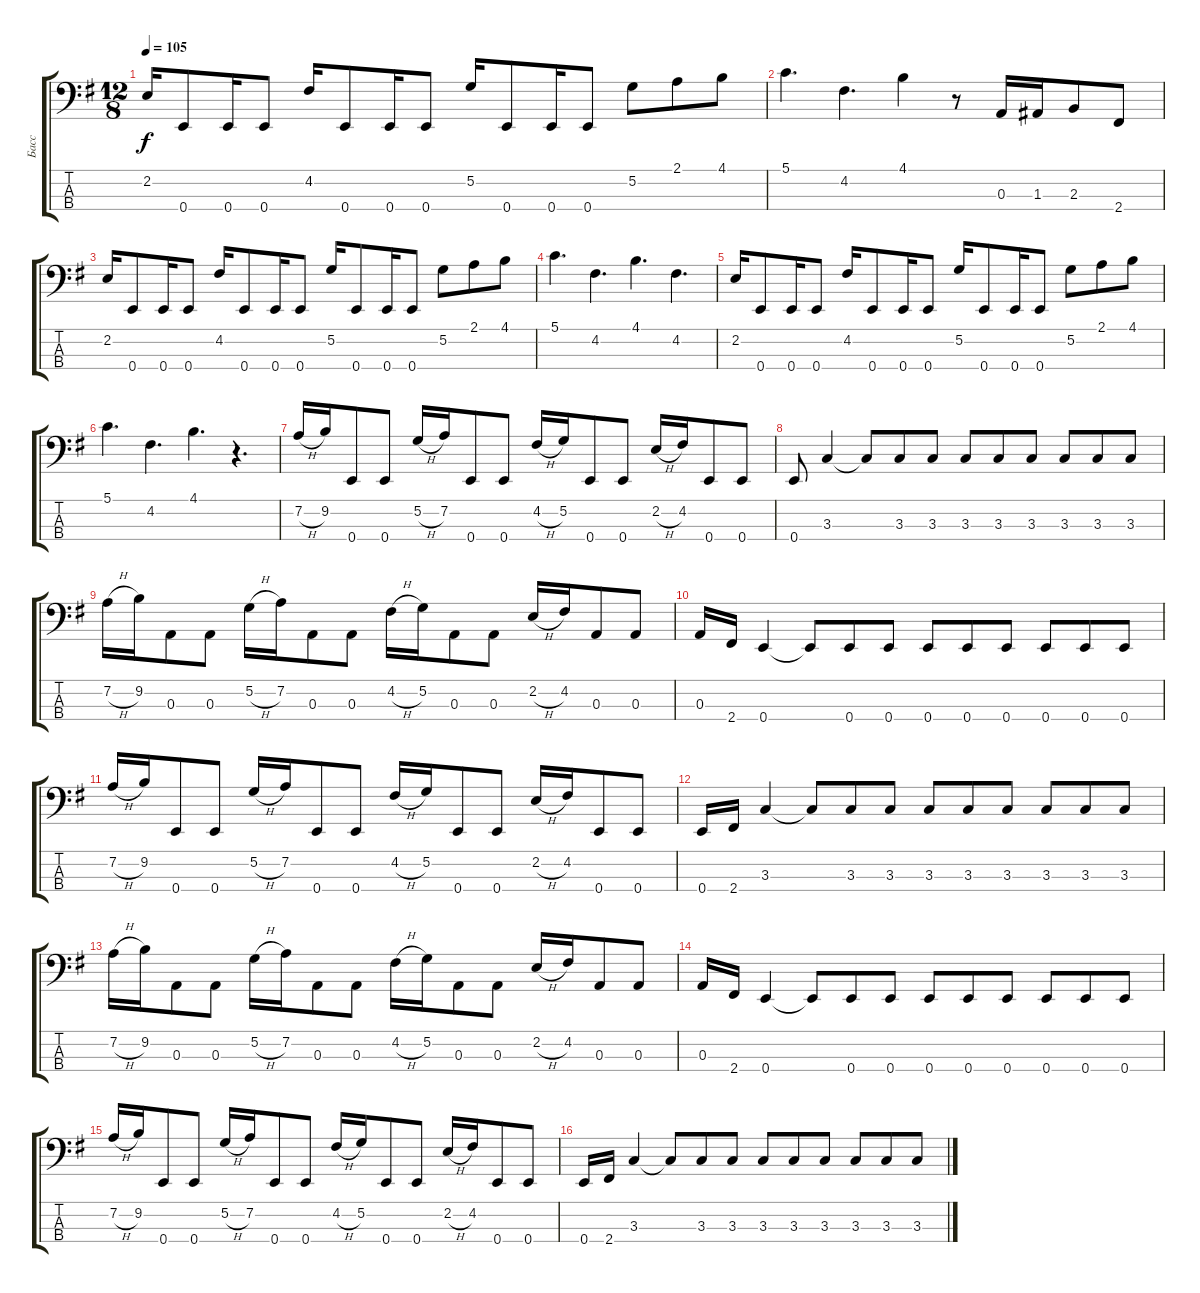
\track ("Басс" "Басс") {instrument electricbassfinger}
\staff {score tabs}
\tuning (G2 D2 A1 E1) {hide}
\ts (12 8)
\tempo 105
\clef f4
\ks eminor
2.2.16{dy f} 0.4.8 0.4.16 0.4.8 4.2.16 0.4.8 0.4.16 0.4.8 5.2.16 0.4.8 0.4.16 0.4.8 5.2.8 2.1.8 4.1.8 |
5.1.4{d} 4.2.4{d} 4.1.4 r.8 0.3.16 1.3.16 2.3.8 2.4.8 |
2.2.16 0.4.8 0.4.16 0.4.8 4.2.16 0.4.8 0.4.16 0.4.8 5.2.16 0.4.8 0.4.16 0.4.8 5.2.8 2.1.8 4.1.8 |
5.1.4{d} 4.2.4{d} 4.1.4{d} 4.2.4{d} |
2.2.16 0.4.8 0.4.16 0.4.8 4.2.16 0.4.8 0.4.16 0.4.8 5.2.16 0.4.8 0.4.16 0.4.8 5.2.8 2.1.8 4.1.8 |
5.1.4{d} 4.2.4{d} 4.1.4{d} r.4{d} |
7.2{h}.16 9.2.16 0.4.8 0.4.8 5.2{h}.16 7.2.16 0.4.8 0.4.8 4.2{h}.16 5.2.16 0.4.8 0.4.8 2.2{h}.16 4.2.16 0.4.8 0.4.8 |
0.4.8 3.3.4 3.3{t}.8 3.3.8 3.3.8 3.3.8 3.3.8 3.3.8 3.3.8 3.3.8 3.3.8 |
7.2{h}.16 9.2.16 0.3.8 0.3.8 5.2{h}.16 7.2.16 0.3.8 0.3.8 4.2{h}.16 5.2.16 0.3.8 0.3.8 2.2{h}.16 4.2.16 0.3.8 0.3.8 |
0.3.16 2.4.16 0.4.4 0.4{t}.8 0.4.8 0.4.8 0.4.8 0.4.8 0.4.8 0.4.8 0.4.8 0.4.8 |
7.2{h}.16 9.2.16 0.4.8 0.4.8 5.2{h}.16 7.2.16 0.4.8 0.4.8 4.2{h}.16 5.2.16 0.4.8 0.4.8 2.2{h}.16 4.2.16 0.4.8 0.4.8 |
0.4.16 2.4.16 3.3.4 3.3{t}.8 3.3.8 3.3.8 3.3.8 3.3.8 3.3.8 3.3.8 3.3.8 3.3.8 |
7.2{h}.16 9.2.16 0.3.8 0.3.8 5.2{h}.16 7.2.16 0.3.8 0.3.8 4.2{h}.16 5.2.16 0.3.8 0.3.8 2.2{h}.16 4.2.16 0.3.8 0.3.8 |
0.3.16 2.4.16 0.4.4 0.4{t}.8 0.4.8 0.4.8 0.4.8 0.4.8 0.4.8 0.4.8 0.4.8 0.4.8 |
7.2{h}.16 9.2.16 0.4.8 0.4.8 5.2{h}.16 7.2.16 0.4.8 0.4.8 4.2{h}.16 5.2.16 0.4.8 0.4.8 2.2{h}.16 4.2.16 0.4.8 0.4.8 |
0.4.16 2.4.16 3.3.4 3.3{t}.8 3.3.8 3.3.8 3.3.8 3.3.8 3.3.8 3.3.8 3.3.8 3.3.8
